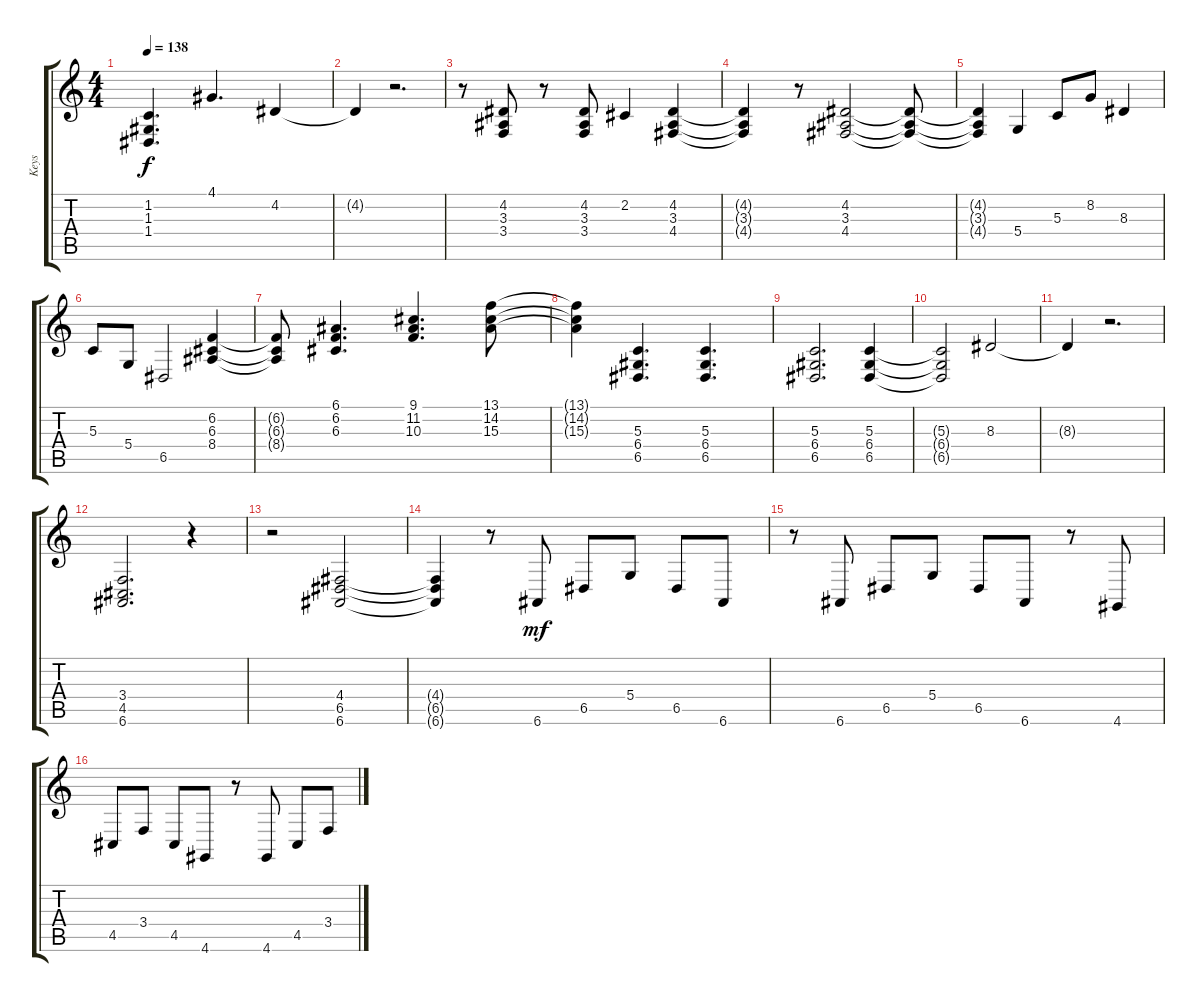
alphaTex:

\track ("Keys" "Keys") {instrument rockorgan}
\staff {score tabs}
\tuning (E4 B3 G3 D3 A2 E2) {hide}
\ts (4 4)
\tempo 138
\clef g2
\ks c
(1.2{t} 1.3{t} 1.4{t}).4{d dy f} 4.1.4{d} 4.2.4 |
4.2{t}.4 r.2{d} |
r.8 (4.2 3.3 3.4).8 r.8 (4.2 3.3 3.4).8 2.2.4 (4.2 3.3 4.4).4 |
(4.2{t} 3.3{t} 4.4{t}).4 r.8 (4.2 3.3 4.4).2 (4.2{t} 3.3{t} 4.4{t}).8 |
(4.2{t} 3.3{t} 4.4{t}).4 5.4.4 5.3.8 8.2.8 8.3.4 |
5.3.8 5.4.8 6.5.2 (6.2 6.3 8.4).4 |
(6.2{t} 6.3{t} 8.4{t}).8 (6.1 6.2 6.3).4{d} (9.1 11.2 10.3).4{d} (13.1 14.2 15.3).8 |
(13.1{t} 14.2{t} 15.3{t}).4 (5.3 6.4 6.5).4{d} (5.3 6.4 6.5).4{d} |
(5.3 6.4 6.5).2{d} (5.3 6.4 6.5).4 |
(5.3{t} 6.4{t} 6.5{t}).2 8.3.2 |
8.3{t}.4 r.2{d} |
(3.4 4.5 6.6).2{d balance 14 instrument electricguitarclean} r.4 |
r.2 (4.4 6.5 6.6).2 |
(4.4{t} 6.5{t} 6.6{t}).4 r.8 6.6.8{dy mf} 6.5.8 5.4.8 6.5.8 6.6.8 |
r.8 6.6.8 6.5.8 5.4.8 6.5.8 6.6.8 r.8 4.6.8 |
4.5.8 3.4.8 4.5.8 4.6.8 r.8 4.6.8 4.5.8 3.4.8
